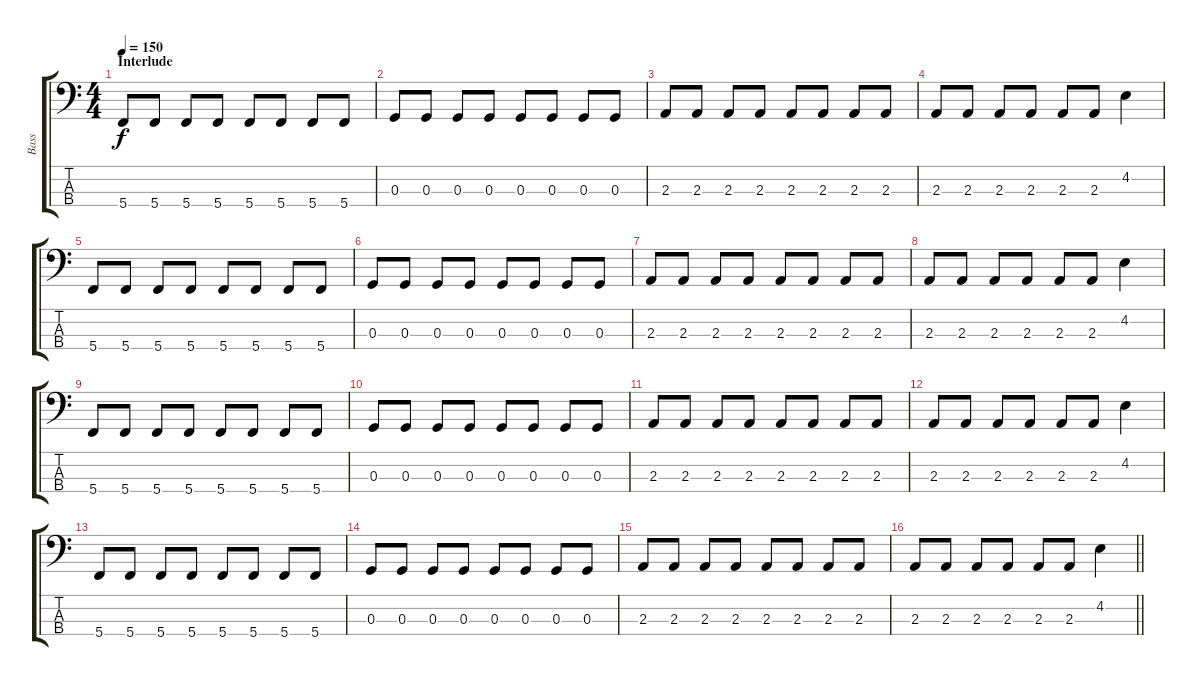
\track ("Bass" "Bass") {instrument electricbassfinger}
\staff {score tabs}
\tuning (F2 C2 G1 C1) {hide}
\ts (4 4)
\section ("" "Interlude")
\tempo 150
\clef f4
\ks c
5.4.8{dy f} 5.4.8 5.4.8 5.4.8 5.4.8 5.4.8 5.4.8 5.4.8 |
0.3.8 0.3.8 0.3.8 0.3.8 0.3.8 0.3.8 0.3.8 0.3.8 |
2.3.8 2.3.8 2.3.8 2.3.8 2.3.8 2.3.8 2.3.8 2.3.8 |
2.3.8 2.3.8 2.3.8 2.3.8 2.3.8 2.3.8 4.2.4 |
5.4.8 5.4.8 5.4.8 5.4.8 5.4.8 5.4.8 5.4.8 5.4.8 |
0.3.8 0.3.8 0.3.8 0.3.8 0.3.8 0.3.8 0.3.8 0.3.8 |
2.3.8 2.3.8 2.3.8 2.3.8 2.3.8 2.3.8 2.3.8 2.3.8 |
2.3.8 2.3.8 2.3.8 2.3.8 2.3.8 2.3.8 4.2.4 |
5.4.8 5.4.8 5.4.8 5.4.8 5.4.8 5.4.8 5.4.8 5.4.8 |
0.3.8 0.3.8 0.3.8 0.3.8 0.3.8 0.3.8 0.3.8 0.3.8 |
2.3.8 2.3.8 2.3.8 2.3.8 2.3.8 2.3.8 2.3.8 2.3.8 |
2.3.8 2.3.8 2.3.8 2.3.8 2.3.8 2.3.8 4.2.4 |
5.4.8 5.4.8 5.4.8 5.4.8 5.4.8 5.4.8 5.4.8 5.4.8 |
0.3.8 0.3.8 0.3.8 0.3.8 0.3.8 0.3.8 0.3.8 0.3.8 |
2.3.8 2.3.8 2.3.8 2.3.8 2.3.8 2.3.8 2.3.8 2.3.8 |
\barLineRight lightlight
2.3.8 2.3.8 2.3.8 2.3.8 2.3.8 2.3.8 4.2.4
